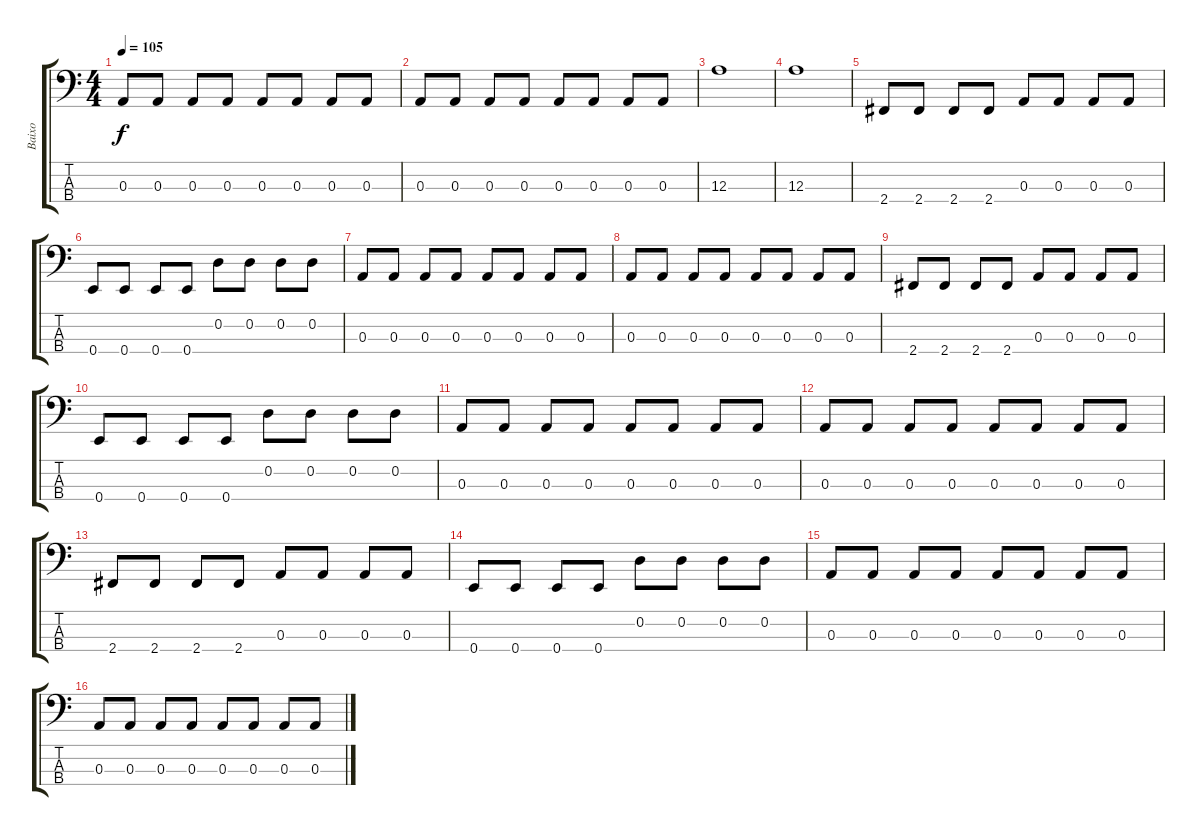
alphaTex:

\track ("Baixo" "Baixo") {instrument slapbass2}
\staff {score tabs}
\tuning (G2 D2 A1 E1) {hide}
\ts (4 4)
\tempo 105
\clef f4
\ks c
0.3.8{dy f} 0.3.8 0.3.8 0.3.8 0.3.8 0.3.8 0.3.8 0.3.8 |
0.3.8 0.3.8 0.3.8 0.3.8 0.3.8 0.3.8 0.3.8 0.3.8 |
12.3.1 |
12.3.1 |
2.4.8 2.4.8 2.4.8 2.4.8 0.3.8 0.3.8 0.3.8 0.3.8 |
0.4.8 0.4.8 0.4.8 0.4.8 0.2.8 0.2.8 0.2.8 0.2.8 |
0.3.8 0.3.8 0.3.8 0.3.8 0.3.8 0.3.8 0.3.8 0.3.8 |
0.3.8 0.3.8 0.3.8 0.3.8 0.3.8 0.3.8 0.3.8 0.3.8 |
2.4.8 2.4.8 2.4.8 2.4.8 0.3.8 0.3.8 0.3.8 0.3.8 |
0.4.8 0.4.8 0.4.8 0.4.8 0.2.8 0.2.8 0.2.8 0.2.8 |
0.3.8 0.3.8 0.3.8 0.3.8 0.3.8 0.3.8 0.3.8 0.3.8 |
0.3.8 0.3.8 0.3.8 0.3.8 0.3.8 0.3.8 0.3.8 0.3.8 |
2.4.8 2.4.8 2.4.8 2.4.8 0.3.8 0.3.8 0.3.8 0.3.8 |
0.4.8 0.4.8 0.4.8 0.4.8 0.2.8 0.2.8 0.2.8 0.2.8 |
0.3.8 0.3.8 0.3.8 0.3.8 0.3.8 0.3.8 0.3.8 0.3.8 |
0.3.8 0.3.8 0.3.8 0.3.8 0.3.8 0.3.8 0.3.8 0.3.8
